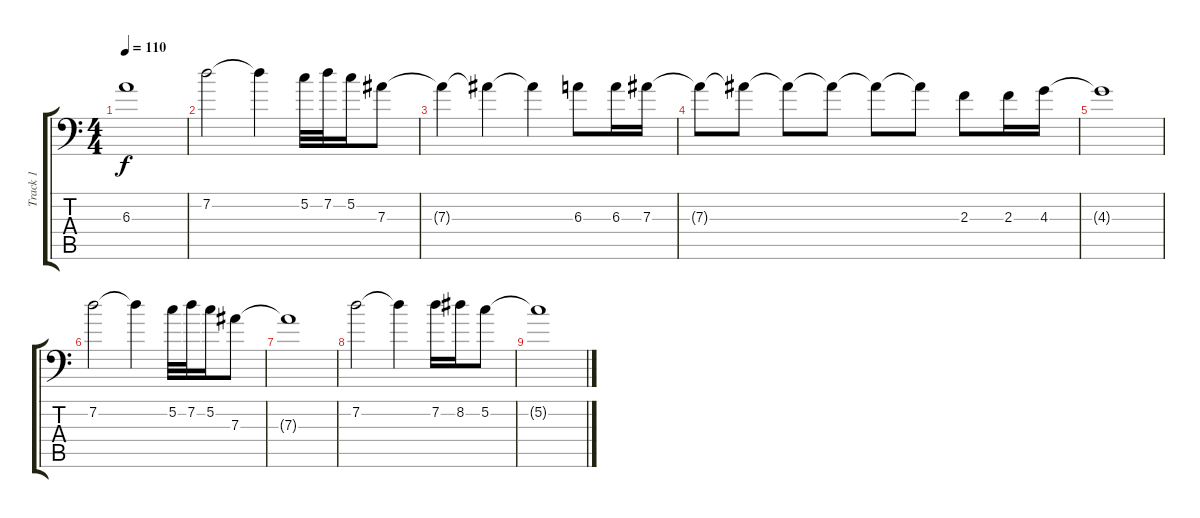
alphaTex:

\track ("Track 1" "Track 1") {instrument electricguitarclean}
\staff {score tabs}
\tuning (C4 G3 Eb3 Bb2 F2 Bb1) {hide}
\ts (4 4)
\tempo 110
\clef f4
\ks c
6.3{t}.1{dy f} |
7.2.2 7.2{t}.4 5.2.32 7.2.32 5.2.16 7.3.8 |
7.3{t}.4 7.3{t}.4 7.3{t}.4 6.3.8 6.3.16 7.3.16 |
7.3{t}.8 7.3{t}.8 7.3{t}.8 7.3{t}.8 7.3{t}.8 7.3{t}.8 2.3.8 2.3.16 4.3.16 |
4.3{t}.1 |
7.2.2 7.2{t}.4 5.2.32 7.2.32 5.2.16 7.3.8 |
7.3{t}.1 |
7.2.2 7.2{t}.4 7.2.16 8.2.16 5.2.8 |
5.2{t}.1
